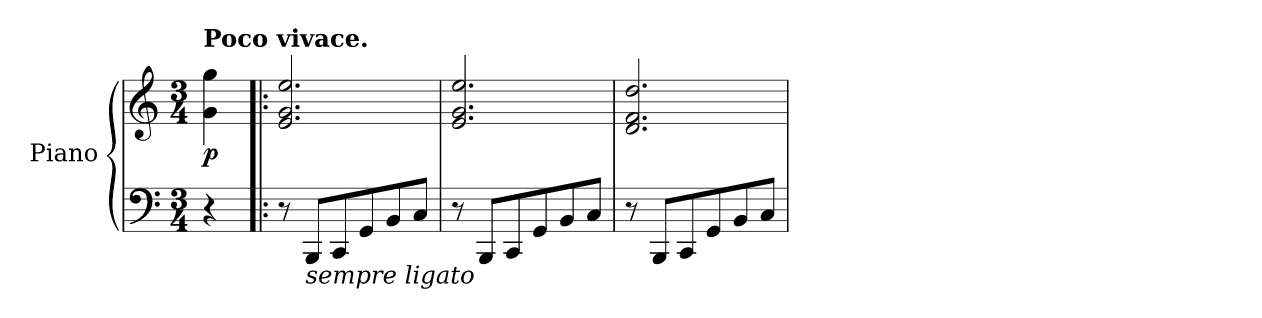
**kern	**kern	**dynam
*part1	*part1	*part1
*staff2	*staff1	*staff1/2
*I"Piano	*	*
*I'Pno.	*	*
!!LO:LB:g=z
*clefF4	*clefG2	*
*k[]	*k[]	*
*M3/4	*M3/4	*
=1	=1	=1
!	!LO:TX:a:B:t=Poco vivace.	!
!	!	!LO:DY:b
4r	4g\ 4gg\	p
=2!|:	=2!|:	=2!|:
!	!	!LO:DY:b
8r	2.e/ 2.g/ 2.ee/	other-dynamics
!LO:TX:b:i:t=sempre ligato	!	!
8BBB/L	.	.
8CC/	.	.
8GG/	.	.
8BB/	.	.
8C/J	.	.
=3	=3	=3
8r	2.e/ 2.g/ 2.ee/	.
8BBB/L	.	.
8CC/	.	.
8GG/	.	.
8BB/	.	.
8C/J	.	.
=4	=4	=4
8r	2.d/ 2.f/ 2.dd/	.
8BBB/L	.	.
8CC/	.	.
8GG/	.	.
8BB/	.	.
8C/J	.	.
=	=	=
*-	*-	*-
